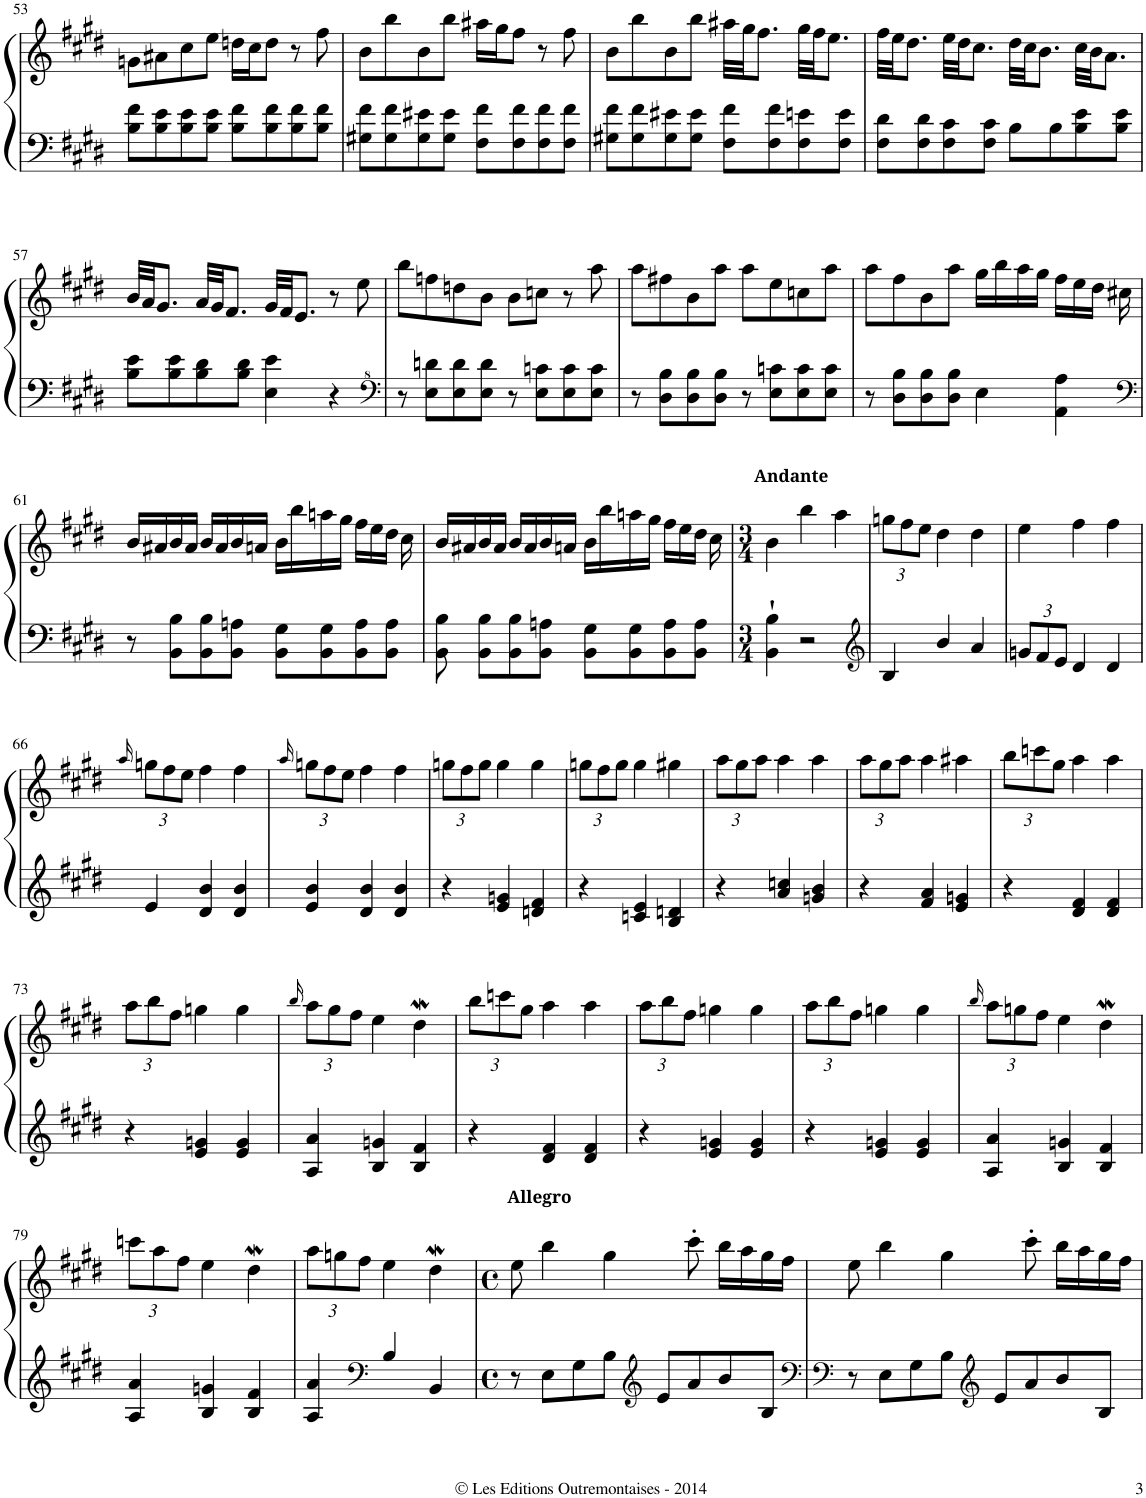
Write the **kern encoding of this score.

**kern	**kern
*part1	*part1
*staff2	*staff1
!!LO:PB:g=z
*clefF4	*clefG2
*k[f#c#g#d#]	*k[f#c#g#d#]
*M4/4	*M4/4
*met(c)	*met(c)
=53	=53
8B\ 8f#\L	8gn\L
8B\ 8e\	8a#X\
8B\ 8e\	8cc#\
8B\ 8e\J	8ee\J
8B\ 8f#\L	16ddn\LL
.	16cc#\J
8B\ 8f#\	8dd\J
8B\ 8f#\	8r
8B\ 8f#\J	8ff#\
=54	=54
8G#X\ 8f#\L	8b\L
8G#\ 8f#\	8bb\
8G#\ 8e#X\	8b\
8G#\ 8e#\J	8bb\J
8F#\ 8f#\L	16aa#X\LL
.	16gg#\J
8F#\ 8f#\	8ff#\J
8F#\ 8f#\	8r
8F#\ 8f#\J	8ff#\
=55	=55
8G#X\ 8f#\L	8b\L
8G#\ 8f#\	8bb\
8G#\ 8e#X\	8b\
8G#\ 8e#\J	8bb\J
8F#\ 8f#\L	32aa#X\LLL
.	32gg#\JJ
.	8.ff#\J
8F#\ 8f#\	.
8F#\ 8en\	32gg#\LLL
.	32ff#\JJ
.	8.ee\J
8F#\ 8e\J	.
=56	=56
8F#\ 8d#\L	32ff#\LLL
.	32ee\JJ
.	8.dd#\J
8F#\ 8d#\	.
8F#\ 8c#\	32ee\LLL
.	32dd#\JJ
.	8.cc#\J
8F#\ 8c#\J	.
8B\L	32dd#\LLL
.	32cc#\JJ
.	8.b\J
8B\	.
8B\ 8e\	32cc#\LLL
.	32b\JJ
.	8.a\J
8B\ 8e\J	.
!!LO:LB:g=z
=57	=57
8B\ 8e\L	32b/LLL
.	32a/JJ
.	8.g#/J
8B\ 8e\	.
8B\ 8d#\	32a/LLL
.	32g#/JJ
.	8.f#/J
8B\ 8d#\J	.
4E\ 4e\	32g#/LLL
.	32f#/JJ
.	8.e/J
4r	8r
.	8ee\
=58	=58
*clefF^4	*
8r	8bb\L
8e\ 8ddn\L	8ffn\
8e\ 8dd\	8ddn\
8e\ 8dd\J	8b\J
8r	8b\L
8e\ 8ccn\L	8ccn\J
8e\ 8cc\	8r
8e\ 8cc\J	8aa\
=59	=59
8r	8aa\L
8d#\ 8b\L	8ff#X\
8d#\ 8b\	8b\
8d#\ 8b\J	8aa\J
8r	8aa\L
8e\ 8ccn\L	8ee\
8e\ 8cc\	8ccn\
8e\ 8cc\J	8aa\J
=60	=60
8r	8aa\L
8d#\ 8b\L	8ff#\
8d#\ 8b\	8b\
8d#\ 8b\J	8aa\J
4e\	16gg#\LL
.	16bb\
.	16aa\
.	16gg#\JJ
4A\ 4a\	16ff#\LL
.	16ee\
.	16dd#\JJ
.	16cc#X\
!!LO:LB:g=z
=61	=61
*clefF4	*
8r	16b/LL
.	16a#X/
8BB\ 8B\L	16b/
.	16a#/JJ
8BB\ 8B\	16b/LL
.	16a#/
8BB\ 8An\J	16b/
.	16an/JJ
8BB\ 8G#\L	16b\LL
.	16bb\
8BB\ 8G#\	16aan\
.	16gg#\JJ
8BB\ 8A\	16ff#\LL
.	16ee\
8BB\ 8A\J	16dd#\JJ
.	16cc#\
=62	=62
8BB\ 8B\	16b/LL
.	16a#X/
8BB\ 8B\L	16b/
.	16a#/JJ
8BB\ 8B\	16b/LL
.	16a#/
8BB\ 8An\J	16b/
.	16an/JJ
8BB\ 8G#\L	16b\LL
.	16bb\
8BB\ 8G#\	16aan\
.	16gg#\JJ
8BB\ 8A\	16ff#\LL
.	16ee\
8BB\ 8A\J	16dd#\JJ
.	16cc#\
=63	=63
*M3/4	*M3/4
!	!LO:TX:a:B:t=Andante
4BB\` 4B\`	4b\
2r	4bb\
.	4aa\
=64	=64
*clefG2	*
*	*Xbrackettup
4B/	12ggn\L
.	12ff#\
.	12ee\J
4b/	4dd#\
4a/	4dd#\
=65	=65
*Xbrackettup	*
12gn/L	4ee\
12f#/	.
12e/J	.
4d#/	4ff#\
4d#/	4ff#\
!!LO:LB:g=z
=66	=66
.	16qaa/
4e/	12ggn\L
.	12ff#\
.	12ee\J
4d#/ 4b/	4ff#\
4d#/ 4b/	4ff#\
=67	=67
.	16qaa/
4e/ 4b/	12ggn\L
.	12ff#\
.	12ee\J
4d#/ 4b/	4ff#\
4d#/ 4b/	4ff#\
=68	=68
4r	12ggn\L
.	12ff#\
.	12gg\J
4e/ 4gn/	4gg\
4dn/ 4f#/	4gg\
=69	=69
4r	12ggn\L
.	12ff#\
.	12gg\J
4cn/ 4e/	4gg\
4B/ 4dn/	4gg#X\
=70	=70
4r	12aa\L
.	12gg#\
.	12aa\J
4a/ 4ccn/	4aa\
4gn/ 4b/	4aa\
=71	=71
4r	12aa\L
.	12gg#\
.	12aa\J
4f#/ 4a/	4aa\
4e/ 4gn/	4aa#X\
=72	=72
4r	12bb\L
.	12cccn\
.	12gg#\J
4d#/ 4f#/	4aa\
4d#/ 4f#/	4aa\
!!LO:LB:g=z
=73	=73
4r	12aa\L
.	12bb\
.	12ff#\J
4e/ 4gn/	4ggn\
4e/ 4g/	4gg\
=74	=74
.	16qbb/
4A/ 4a/	12aa\L
.	12gg#\
.	12ff#\J
4B/ 4gn/	4ee\
4B/ 4f#/	4dd#W\
=75	=75
4r	12bb\L
.	12cccn\
.	12gg#\J
4d#/ 4f#/	4aa\
4d#/ 4f#/	4aa\
=76	=76
4r	12aa\L
.	12bb\
.	12ff#\J
4e/ 4gn/	4ggn\
4e/ 4g/	4gg\
=77	=77
4r	12aa\L
.	12bb\
.	12ff#\J
4e/ 4gn/	4ggn\
4e/ 4g/	4gg\
=78	=78
.	16qbb/
4A/ 4a/	12aa\L
.	12ggn\
.	12ff#\J
4B/ 4gn/	4ee\
4B/ 4f#/	4dd#W\
!!LO:LB:g=z
=79	=79
4A/ 4a/	12cccn\L
.	12aa\
.	12ff#\J
4B/ 4gn/	4ee\
4B/ 4f#/	4dd#W\
=80	=80
4A/ 4a/	12aa\L
.	12ggn\
.	12ff#\J
*clefF4	*
4B/	4ee\
4BB/	4dd#W\
=81	=81
*M4/4	*M4/4
*met(c)	*met(c)
!	!LO:TX:a:B:t=Allegro
8r	8ee\
8E\L	4bb\
8G#\	.
8B\J	4gg#\
*clefG2	*
8e/L	.
8a/	8ccc#'\
8b/	16bb\LL
.	16aa\
8B/J	16gg#\
.	16ff#\JJ
=82	=82
*clefF4	*
8r	8ee\
8E\L	4bb\
8G#\	.
8B\J	4gg#\
*clefG2	*
8e/L	.
8a/	8ccc#'\
8b/	16bb\LL
.	16aa\
8B/J	16gg#\
.	16ff#\JJ
=	=
*-	*-
